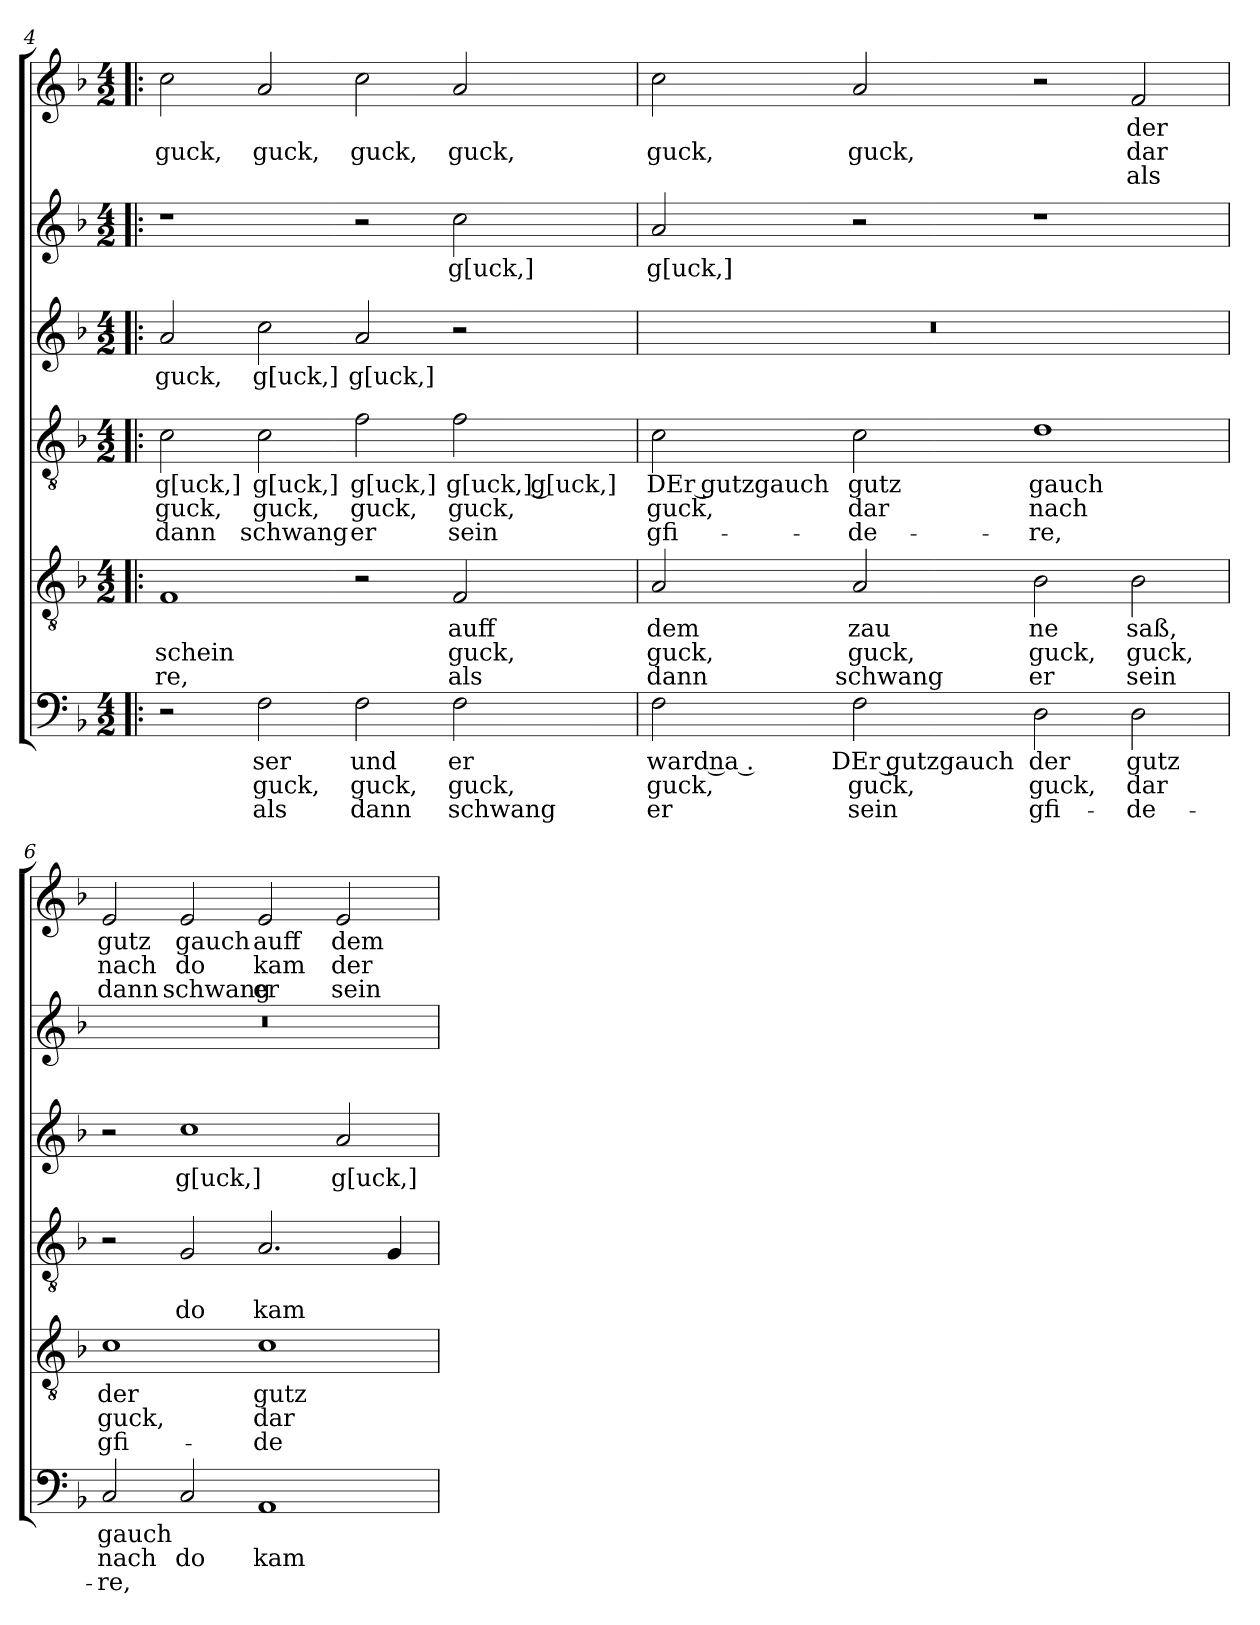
**kern	**text	**text	**text	**kern	**text	**text	**text	**kern	**text	**text	**text	**kern	**text	**kern	**text	**kern	**text	**text	**text
*part6	*part6	*part6	*part6	*part5	*part5	*part5	*part5	*part4	*part4	*part4	*part4	*part3	*part3	*part2	*part2	*part1	*part1	*part1	*part1
*staff6	*staff6	*staff6	*staff6	*staff5	*staff5	*staff5	*staff5	*staff4	*staff4	*staff4	*staff4	*staff3	*staff3	*staff2	*staff2	*staff1	*staff1	*staff1	*staff1
!!LO:PB:g=z
*clefF4	*	*	*	*clefGv2	*	*	*	*clefGv2	*	*	*	*clefG2	*	*clefG2	*	*clefG2	*	*	*
*k[b-]	*	*	*	*k[b-]	*	*	*	*k[b-]	*	*	*	*k[b-]	*	*k[b-]	*	*k[b-]	*	*	*
*F:	*	*	*	*F:	*	*	*	*F:	*	*	*	*F:	*	*F:	*	*F:	*	*	*
*M4/2	*	*	*	*M4/2	*	*	*	*M4/2	*	*	*	*M4/2	*	*M4/2	*	*M4/2	*	*	*
=4!|:	=4!|:	=4!|:	=4!|:	=4!|:	=4!|:	=4!|:	=4!|:	=4!|:	=4!|:	=4!|:	=4!|:	=4!|:	=4!|:	=4!|:	=4!|:	=4!|:	=4!|:	=4!|:	=4!|:
!	!	!	!	!	!	!LO:LY:b	!LO:LY:b	!	!LO:LY:b	!LO:LY:b	!LO:LY:b	!	!LO:LY:b	!	!	!	!	!LO:LY:b	!
2r	.	.	.	1F	.	schein	re,	2c\	g[uck,]	guck,	dann	2a/	guck,	1r	.	2cc\	.	guck,	.
!	!LO:LY:b	!LO:LY:b	!LO:LY:b	!	!	!	!	!	!LO:LY:b	!LO:LY:b	!LO:LY:b	!	!LO:LY:b	!	!	!	!	!LO:LY:b	!
2F\	ser	guck,	als	.	.	.	.	2c\	g[uck,]	guck,	schwang	2cc\	g[uck,]	.	.	2a/	.	guck,	.
!	!LO:LY:b	!LO:LY:b	!LO:LY:b	!	!	!	!	!	!LO:LY:b	!LO:LY:b	!LO:LY:b	!	!LO:LY:b	!	!	!	!	!LO:LY:b	!
2F\	und	guck,	dann	2r	.	.	.	2f\	g[uck,]	guck,	er	2a/	g[uck,]	2r	.	2cc\	.	guck,	.
!	!LO:LY:b	!LO:LY:b	!LO:LY:b	!	!LO:LY:b	!LO:LY:b	!LO:LY:b	!	!LO:LY:b	!LO:LY:b	!LO:LY:b	!	!	!	!LO:LY:b	!	!	!LO:LY:b	!
2F\	er	guck,	schwang	2F/	auff	guck,	als	2f\	g[uck,] g[uck,]	guck,	sein	2r	.	2cc\	g[uck,]	2a/	.	guck,	.
=5	=5	=5	=5	=5	=5	=5	=5	=5	=5	=5	=5	=5	=5	=5	=5	=5	=5	=5	=5
!	!LO:LY:b	!LO:LY:b	!LO:LY:b	!	!LO:LY:b	!LO:LY:b	!LO:LY:b	!	!LO:LY:b	!LO:LY:b	!LO:LY:b	!	!	!	!LO:LY:b	!	!	!LO:LY:b	!
2F\	ward na .	guck,	er	2A/	dem	guck,	dann	2c\	DEr gutzgauch	guck,	gfi-	0r	.	2a/	g[uck,]	2cc\	.	guck,	.
!	!LO:LY:b	!LO:LY:b	!LO:LY:b	!	!LO:LY:b	!LO:LY:b	!LO:LY:b	!	!LO:LY:b	!LO:LY:b	!LO:LY:b	!	!	!	!	!	!	!LO:LY:b	!
2F\	DEr gutzgauch	guck,	sein	2A/	zau	guck,	schwang	2c\	gutz	dar	-de-	.	.	2r	.	2a/	.	guck,	.
!	!LO:LY:b	!LO:LY:b	!LO:LY:b	!	!LO:LY:b	!LO:LY:b	!LO:LY:b	!	!LO:LY:b	!LO:LY:b	!LO:LY:b	!	!	!	!	!	!	!	!
2D\	der	guck,	gfi-	2B-\	ne	guck,	er	1d	gauch	nach	-re,	.	.	1r	.	2r	.	.	.
!	!LO:LY:b	!LO:LY:b	!LO:LY:b	!	!LO:LY:b	!LO:LY:b	!LO:LY:b	!	!	!	!	!	!	!	!	!	!LO:LY:b	!LO:LY:b	!LO:LY:b
2D\	gutz	dar	-de-	2B-\	saß,	guck,	sein	.	.	.	.	.	.	.	.	2f/	der	dar	als
=6	=6	=6	=6	=6	=6	=6	=6	=6	=6	=6	=6	=6	=6	=6	=6	=6	=6	=6	=6
!	!LO:LY:b	!LO:LY:b	!LO:LY:b	!	!LO:LY:b	!LO:LY:b	!LO:LY:b	!	!	!	!	!	!	!	!	!	!LO:LY:b	!LO:LY:b	!LO:LY:b
2C/	gauch	nach	-re,	1c	der	guck,	gfi-	2r	.	.	.	2r	.	0r	.	2e/	gutz	nach	dann
!	!	!LO:LY:b	!	!	!	!	!	!	!	!LO:LY:b	!	!	!LO:LY:b	!	!	!	!LO:LY:b	!LO:LY:b	!LO:LY:b
2C/	.	do	.	.	.	.	.	2G/	.	do	.	1cc	g[uck,]	.	.	2e/	gauch	do	schwang
!	!	!LO:LY:b	!	!	!LO:LY:b	!LO:LY:b	!LO:LY:b	!	!	!LO:LY:b	!	!	!	!	!	!	!LO:LY:b	!LO:LY:b	!LO:LY:b
1AA	.	kam	.	1c	gutz	dar	-de-	2.A/	.	kam	.	.	.	.	.	2e/	auff	kam	er
!	!	!	!	!	!	!	!	!	!	!	!	!	!LO:LY:b	!	!	!	!LO:LY:b	!LO:LY:b	!LO:LY:b
.	.	.	.	.	.	.	.	.	.	.	.	2a/	g[uck,]	.	.	2e/	dem	der	sein
.	.	.	.	.	.	.	.	4G/	.	.	.	.	.	.	.	.	.	.	.
=	=	=	=	=	=	=	=	=	=	=	=	=	=	=	=	=	=	=	=
*-	*-	*-	*-	*-	*-	*-	*-	*-	*-	*-	*-	*-	*-	*-	*-	*-	*-	*-	*-
